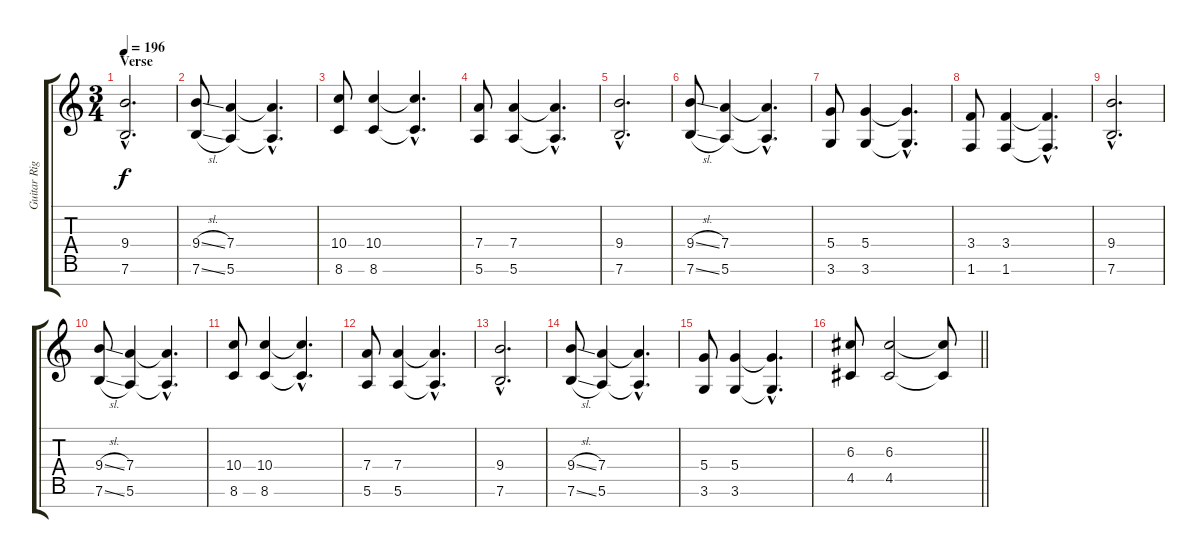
\track ("Guitar Right" "Guitar Rig") {instrument distortionguitar}
\staff {score tabs}
\tuning (E4 B3 G3 D3 A2 E2 B1) {hide}
\ts (3 4)
\section ("" "Verse")
\tempo 196
\clef g2
\ks c
(9.4{hac} 7.6{hac}).2{d dy f} |
(9.4{sl} 7.6{sl}).8 (7.4 5.6).4 (7.4{hac t} 5.6{hac t}).4{d} |
(10.4 8.6).8 (10.4 8.6).4 (10.4{hac t} 8.6{hac t}).4{d} |
(7.4 5.6).8 (7.4 5.6).4 (7.4{hac t} 5.6{hac t}).4{d} |
(9.4{hac} 7.6{hac}).2{d} |
(9.4{sl} 7.6{sl}).8 (7.4 5.6).4 (7.4{hac t} 5.6{hac t}).4{d} |
(5.4 3.6).8 (5.4 3.6).4 (5.4{hac t} 3.6{hac t}).4{d} |
(3.4 1.6).8 (3.4 1.6).4 (3.4{hac t} 1.6{hac t}).4{d} |
(9.4{hac} 7.6{hac}).2{d} |
(9.4{sl} 7.6{sl}).8 (7.4 5.6).4 (7.4{hac t} 5.6{hac t}).4{d} |
(10.4 8.6).8 (10.4 8.6).4 (10.4{hac t} 8.6{hac t}).4{d} |
(7.4 5.6).8 (7.4 5.6).4 (7.4{hac t} 5.6{hac t}).4{d} |
(9.4{hac} 7.6{hac}).2{d} |
(9.4{sl} 7.6{sl}).8 (7.4 5.6).4 (7.4{hac t} 5.6{hac t}).4{d} |
(5.4 3.6).8 (5.4 3.6).4 (5.4{hac t} 3.6{hac t}).4{d} |
\barLineRight lightlight
(6.3 4.5).8 (6.3 4.5).2 (6.3{t} 4.5{t}).8
